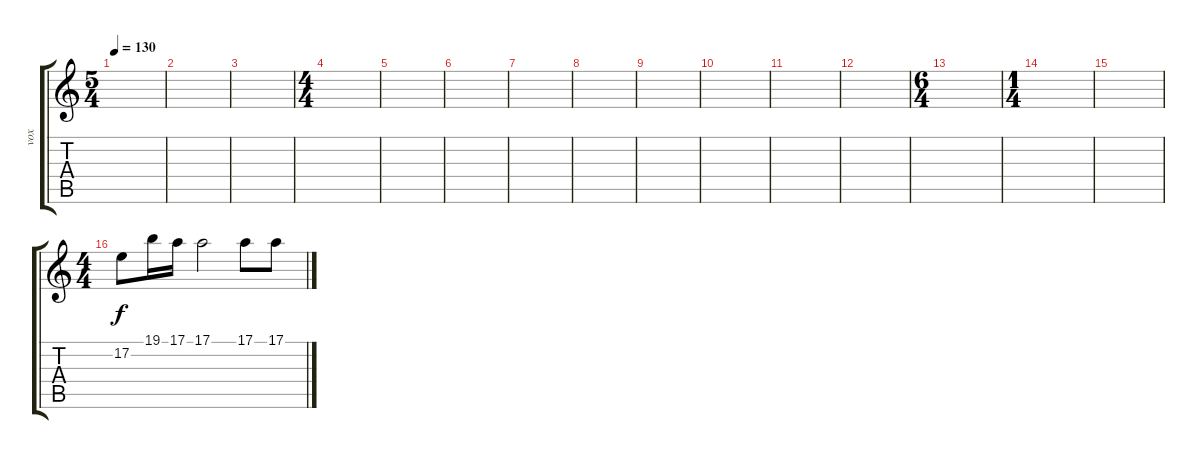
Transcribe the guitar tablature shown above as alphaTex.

\track ("vox" "vox") {instrument blownbottle}
\staff {score tabs}
\tuning (E4 B3 G3 D3 A2 E2) {hide}
\ts (5 4)
\tempo 130
\clef g2
\ks c
|
|
|
\ts (4 4)
|
|
|
|
|
|
|
|
|
\ts (6 4)
|
\ts (1 4)
|
|
\ts (4 4)
17.2.8 19.1.16 17.1.16 17.1.2 17.1.8 17.1.8
